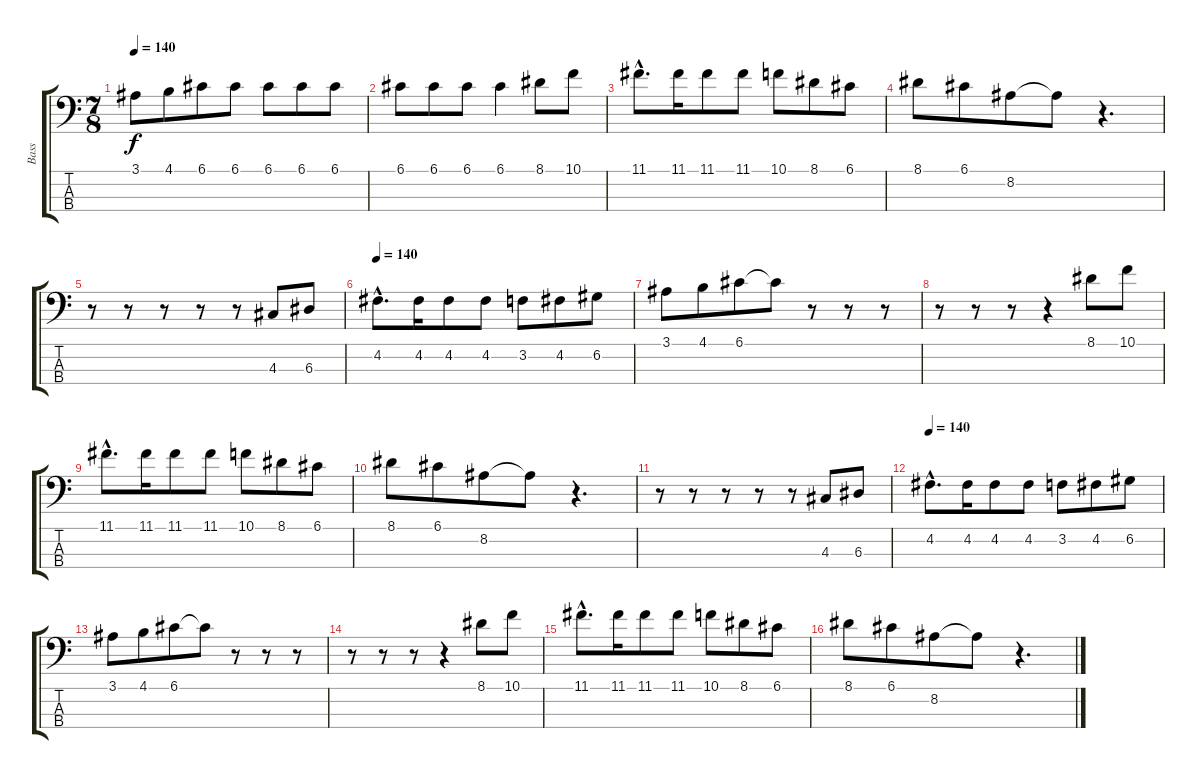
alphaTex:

\track ("Bass" "Bass") {instrument electricbasspick}
\staff {score tabs}
\tuning (G2 D2 A1 E1) {hide}
\ts (7 8)
\tempo 140
\clef f4
\ks c
3.1.8{dy f} 4.1.8 6.1.8 6.1.8 6.1.8 6.1.8 6.1.8 |
6.1.8 6.1.8 6.1.8 6.1.4 8.1.8 10.1.8 |
11.1{hac}.8{d} 11.1.16 11.1.8 11.1.8 10.1.8 8.1.8 6.1.8 |
8.1.8 6.1.8 8.2.8 8.2{t}.8 r.4{d} |
r.8 r.8 r.8 r.8 r.8 4.3.8 6.3.8 |
\tempo 145
\tempo 140
4.2{hac}.8{d} 4.2.16 4.2.8 4.2.8 3.2.8 4.2.8 6.2.8 |
3.1.8 4.1.8 6.1.8 6.1{t}.8 r.8 r.8 r.8 |
r.8 r.8 r.8 r.4 8.1.8 10.1.8 |
11.1{hac}.8{d} 11.1.16 11.1.8 11.1.8 10.1.8 8.1.8 6.1.8 |
8.1.8 6.1.8 8.2.8 8.2{t}.8 r.4{d} |
r.8 r.8 r.8 r.8 r.8 4.3.8 6.3.8 |
\tempo 145
\tempo 140
4.2{hac}.8{d} 4.2.16 4.2.8 4.2.8 3.2.8 4.2.8 6.2.8 |
3.1.8 4.1.8 6.1.8 6.1{t}.8 r.8 r.8 r.8 |
r.8 r.8 r.8 r.4 8.1.8 10.1.8 |
11.1{hac}.8{d} 11.1.16 11.1.8 11.1.8 10.1.8 8.1.8 6.1.8 |
8.1.8 6.1.8 8.2.8 8.2{t}.8 r.4{d}
